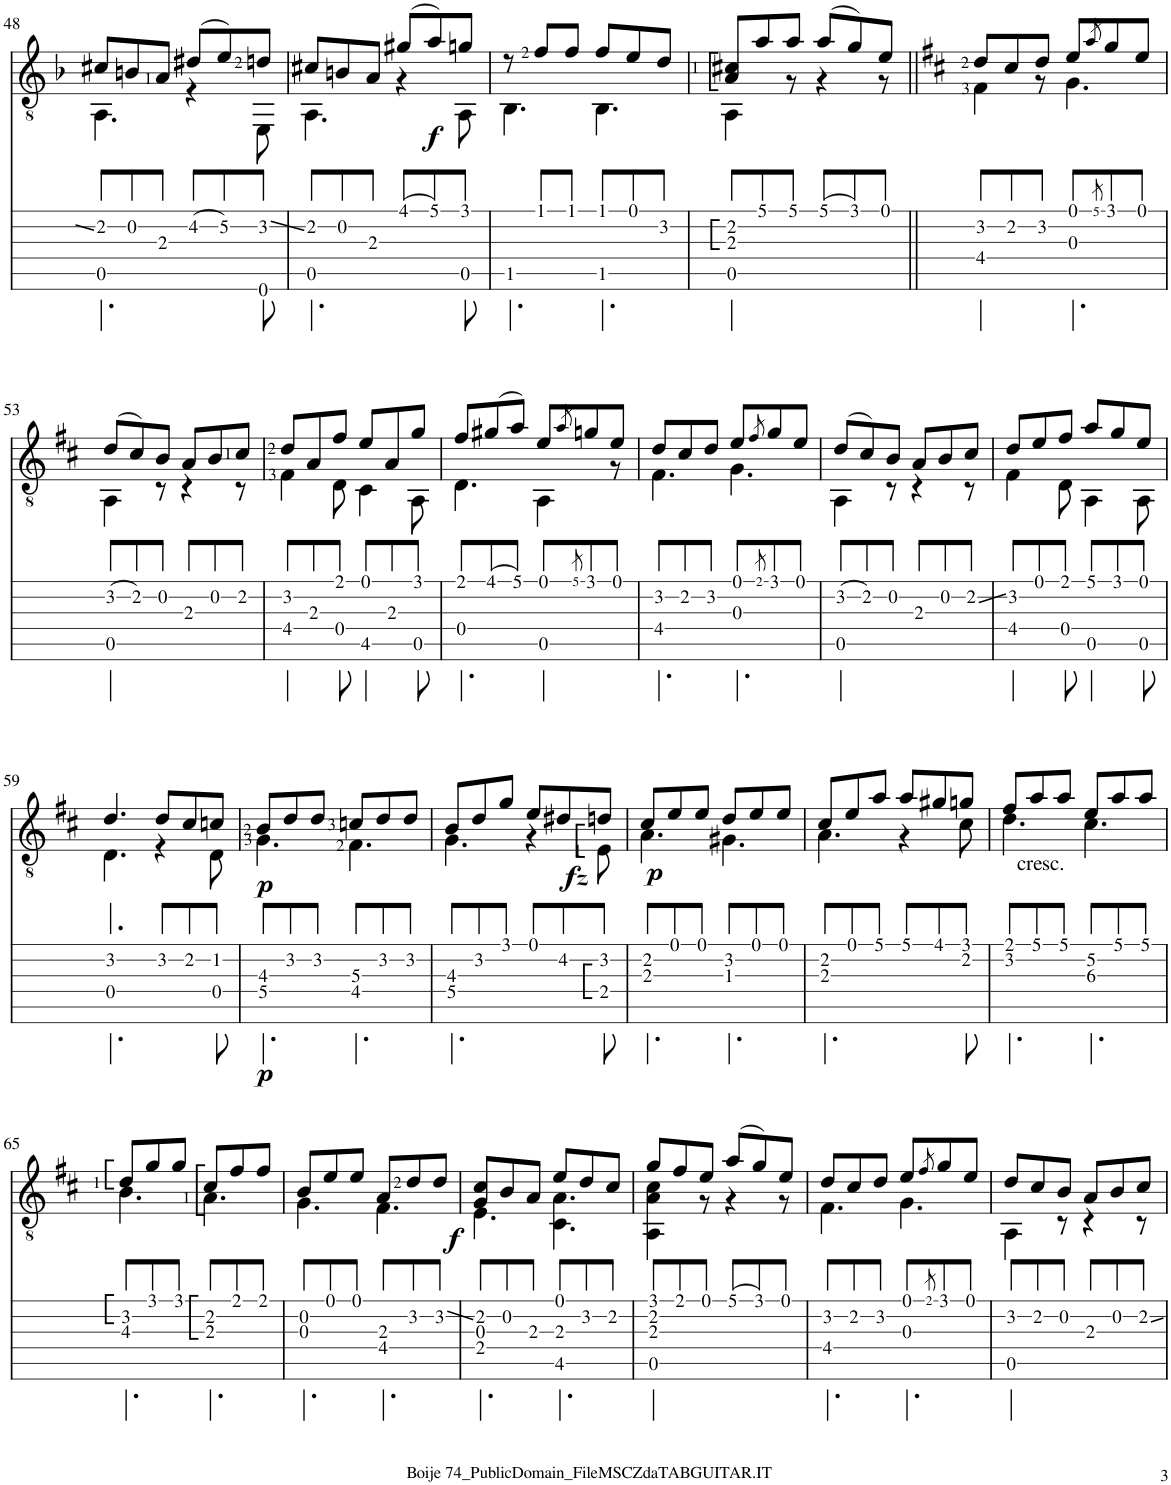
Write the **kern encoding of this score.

**kern	**dynam	**kern	**dynam
*part2	*part2	*part1	*part1
*staff2	*staff2	*staff1	*staff1
*I"Chitarra classica (Intavolatura)	*	*I"Guitar	*
!!LO:PB:g=z
*	*	*clefGv2	*
*k[b-]	*	*k[b-]	*
*M6/8	*	*M6/8	*
=48	=48	=48	=48
*^	*	*^	*
8c#X/L	4.AA\	.	8c#X/L	4.AA\	.
8Bn/	.	.	8Bn/	.	.
8A/J	.	.	8A/J	.	.
(8d#X/L	4r	.	(8d#X/L	4r	.
8e/)	.	.	8e/)	.	.
8dn/J	8EE\	.	8dn/J	8EE\	.
=49	=49	=49	=49	=49	=49
8c#X/L	4.AA\	.	8c#X/L	4.AA\	.
8Bn/	.	.	8Bn/	.	.
8A/J	.	.	8A/J	.	.
(8g#X/L	4r	.	(8g#X/L	4r	.
8a/)	.	.	8a/)	.	.
!	!	!	!	!	!LO:DY:b
8gn/J	8AA\	.	8gn/J	8AA\	f
=50	=50	=50	=50	=50	=50
8r	4.BB-\	.	8r	4.BB-\	.
8f/L	.	.	8f/L	.	.
8f/J	.	.	8f/J	.	.
8f/L	4.BB-\	.	8f/L	4.BB-\	.
8e/	.	.	8e/	.	.
8d/J	.	.	8d/J	.	.
=51	=51	=51	=51	=51	=51
8A/ 8c#X/L	4AA\	.	8A/ 8c#X/L	4AA\	.
8a/	.	.	8a/	.	.
8a/J	8r	.	8a/J	8r	.
(8a/L	4r	.	(8a/L	4r	.
8g/)	.	.	8g/)	.	.
8e/J	8r	.	8e/J	8r	.
=52||	=52||	=52||	=52||	=52||	=52||
*k[f#c#]	*	*	*k[f#c#]	*	*
8d/L	4F#\	.	8d/L	4F#\	.
8c#/	.	.	8c#/	.	.
8d/J	8r	.	8d/J	8r	.
8e/L	4.G\	.	8e/L	4.G\	.
8qa/	.	.	8qa/	.	.
8g/	.	.	8g/	.	.
8e/J	.	.	8e/J	.	.
!!LO:LB:g=z	!!
=53	=53	=53	=53	=53	=53
(8d/L	4AA\	.	(8d/L	4AA\	.
8c#/)	.	.	8c#/)	.	.
8B/J	8r	.	8B/J	8r	.
8A/L	4r	.	8A/L	4r	.
8B/	.	.	8B/	.	.
8c#/J	8r	.	8c#/J	8r	.
=54	=54	=54	=54	=54	=54
8d/L	4F#\	.	8d/L	4F#\	.
8A/	.	.	8A/	.	.
8f#/J	8D\	.	8f#/J	8D\	.
8e/L	4C#\	.	8e/L	4C#\	.
8A/	.	.	8A/	.	.
8g/J	8AA\	.	8g/J	8AA\	.
=55	=55	=55	=55	=55	=55
8f#/L	4.D\	.	8f#/L	4.D\	.
(8g#X/	.	.	(8g#X/	.	.
8a/J)	.	.	8a/J)	.	.
8e/L	4AA\	.	8e/L	4AA\	.
8qa/	.	.	8qa/	.	.
8gn/	.	.	8gn/	.	.
8e/J	8r	.	8e/J	8r	.
=56	=56	=56	=56	=56	=56
8d/L	4.F#\	.	8d/L	4.F#\	.
8c#/	.	.	8c#/	.	.
8d/J	.	.	8d/J	.	.
8e/L	4.G\	.	8e/L	4.G\	.
8qf#/	.	.	8qf#/	.	.
8g/	.	.	8g/	.	.
8e/J	.	.	8e/J	.	.
=57	=57	=57	=57	=57	=57
(8d/L	4AA\	.	(8d/L	4AA\	.
8c#/)	.	.	8c#/)	.	.
8B/J	8r	.	8B/J	8r	.
8A/L	4r	.	8A/L	4r	.
8B/	.	.	8B/	.	.
8c#/J	8r	.	8c#/J	8r	.
=58	=58	=58	=58	=58	=58
8d/L	4F#\	.	8d/L	4F#\	.
8e/	.	.	8e/	.	.
8f#/J	8D\	.	8f#/J	8D\	.
8a/L	4AA\	.	8a/L	4AA\	.
8g/	.	.	8g/	.	.
8e/J	8AA\	.	8e/J	8AA\	.
!!LO:LB:g=z	!!
=59	=59	=59	=59	=59	=59
4.d/	4.D\	.	4.d/	4.D\	.
8d/L	4r	.	8d/L	4r	.
8c#/	.	.	8c#/	.	.
8cn/J	8D\	.	8cn/J	8D\	.
=60	=60	=60	=60	=60	=60
!	!	!LO:DY:b	!	!	!LO:DY:b
8B/L	4.G\	p	8B/L	4.G\	p
8d/	.	.	8d/	.	.
8d/J	.	.	8d/J	.	.
8cn/L	4.F#\	.	8cn/L	4.F#\	.
8d/	.	.	8d/	.	.
8d/J	.	.	8d/J	.	.
=61	=61	=61	=61	=61	=61
8B/L	4.G\	.	8B/L	4.G\	.
8d/	.	.	8d/	.	.
8g/J	.	.	8g/J	.	.
8e/L	4r	.	8e/L	4r	.
8d#X/	.	.	8d#X/	.	.
!	!	!	!	!	!LO:DY:b
8dn/J	8E\	.	8dn/J	8E\	fz
=62	=62	=62	=62	=62	=62
!	!	!	!	!	!LO:DY:b
8c#/L	4.A\	.	8c#/L	4.A\	p
8e/	.	.	8e/	.	.
8e/J	.	.	8e/J	.	.
8d/L	4.G#X\	.	8d/L	4.G#X\	.
8e/	.	.	8e/	.	.
8e/J	.	.	8e/J	.	.
=63	=63	=63	=63	=63	=63
8c#/L	4.A\	.	8c#/L	4.A\	.
8e/	.	.	8e/	.	.
8a/J	.	.	8a/J	.	.
8a/L	4r	.	8a/L	4r	.
8g#X/	.	.	8g#X/	.	.
8gn/J	8c#\	.	8gn/J	8c#\	.
=64	=64	=64	=64	=64	=64
!	!	!	!LO:TX:b:t=cresc.	!	!
8f#/L	4.d\	.	8f#/L	4.d\	.
8a/	.	.	8a/	.	.
8a/J	.	.	8a/J	.	.
8e/L	4.c#\	.	8e/L	4.c#\	.
8a/	.	.	8a/	.	.
8a/J	.	.	8a/J	.	.
!!LO:LB:g=z	!!
=65	=65	=65	=65	=65	=65
8d/L	4.B\	.	8d/L	4.B\	.
8g/	.	.	8g/	.	.
8g/J	.	.	8g/J	.	.
8c#/L	4.A\	.	8c#/L	4.A\	.
8f#/	.	.	8f#/	.	.
8f#/J	.	.	8f#/J	.	.
=66	=66	=66	=66	=66	=66
8B/L	4.G\	.	8B/L	4.G\	.
8e/	.	.	8e/	.	.
8e/J	.	.	8e/J	.	.
8A/L	4.F#\	.	8A/L	4.F#\	.
8d/	.	.	8d/	.	.
8d/J	.	.	8d/J	.	.
=67	=67	=67	=67	=67	=67
!	!	!	!	!	!LO:DY:b
8G/ 8c#/L	4.E\	.	8G/ 8c#/L	4.E\	f
8B/	.	.	8B/	.	.
8A/J	.	.	8A/J	.	.
8e/L	4.C#\ 4.A\	.	8e/L	4.C#\ 4.A\	.
8d/	.	.	8d/	.	.
8c#/J	.	.	8c#/J	.	.
=68	=68	=68	=68	=68	=68
8g/L	4AA\ 4A\ 4c#\	.	8g/L	4AA\ 4A\ 4c#\	.
8f#/	.	.	8f#/	.	.
8e/J	8r	.	8e/J	8r	.
(8a/L	4r	.	(8a/L	4r	.
8g/)	.	.	8g/)	.	.
8e/J	8r	.	8e/J	8r	.
=69	=69	=69	=69	=69	=69
8d/L	4.F#\	.	8d/L	4.F#\	.
8c#/	.	.	8c#/	.	.
8d/J	.	.	8d/J	.	.
8e/L	4.G\	.	8e/L	4.G\	.
8qf#/	.	.	8qf#/	.	.
8g/	.	.	8g/	.	.
8e/J	.	.	8e/J	.	.
=70	=70	=70	=70	=70	=70
8d/L	4AA\	.	8d/L	4AA\	.
8c#/	.	.	8c#/	.	.
8B/J	8r	.	8B/J	8r	.
8A/L	4r	.	8A/L	4r	.
8B/	.	.	8B/	.	.
8c#/J	8r	.	8c#/J	8r	.
*v	*v	*	*	*	*
*	*	*v	*v	*
=	=	=	=
*-	*-	*-	*-
